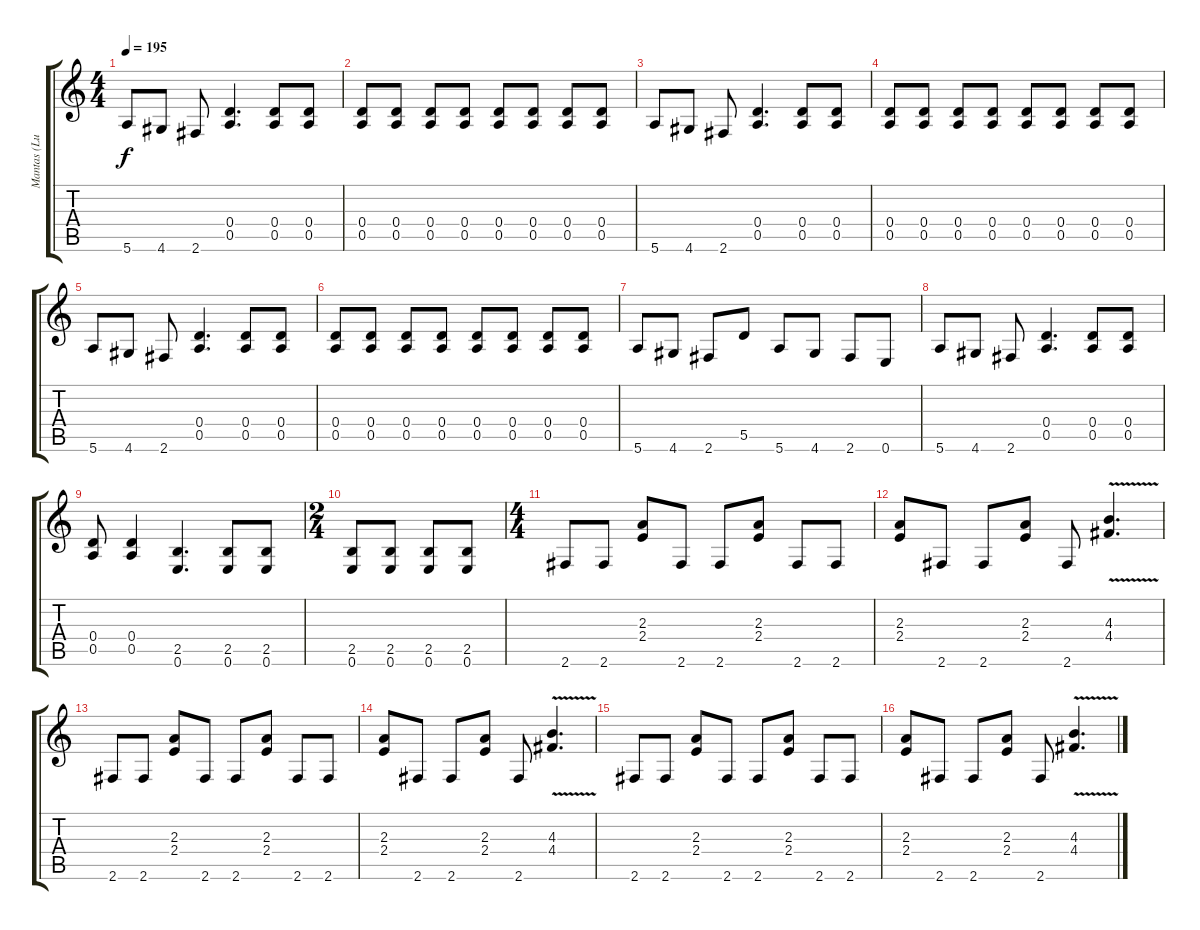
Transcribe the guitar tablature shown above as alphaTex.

\track ("Mantas (Luke)" "Mantas (Lu") {instrument distortionguitar}
\staff {score tabs}
\tuning (E4 B3 G3 D3 A2 E2) {hide}
\ts (4 4)
\tempo 195
\clef g2
\ks c
5.6.8{dy f} 4.6.8 2.6.8 (0.4 0.5).4{d} (0.4 0.5).8 (0.4 0.5).8 |
(0.4 0.5).8 (0.4 0.5).8 (0.4 0.5).8 (0.4 0.5).8 (0.4 0.5).8 (0.4 0.5).8 (0.4 0.5).8 (0.4 0.5).8 |
5.6.8 4.6.8 2.6.8 (0.4 0.5).4{d} (0.4 0.5).8 (0.4 0.5).8 |
(0.4 0.5).8 (0.4 0.5).8 (0.4 0.5).8 (0.4 0.5).8 (0.4 0.5).8 (0.4 0.5).8 (0.4 0.5).8 (0.4 0.5).8 |
5.6.8 4.6.8 2.6.8 (0.4 0.5).4{d} (0.4 0.5).8 (0.4 0.5).8 |
(0.4 0.5).8 (0.4 0.5).8 (0.4 0.5).8 (0.4 0.5).8 (0.4 0.5).8 (0.4 0.5).8 (0.4 0.5).8 (0.4 0.5).8 |
5.6.8 4.6.8 2.6.8 5.5.8 5.6.8 4.6.8 2.6.8 0.6.8 |
5.6.8 4.6.8 2.6.8 (0.4 0.5).4{d} (0.4 0.5).8 (0.4 0.5).8 |
(0.4 0.5).8 (0.4 0.5).4 (2.5 0.6).4{d} (2.5 0.6).8 (2.5 0.6).8 |
\ts (2 4)
(2.5 0.6).8 (2.5 0.6).8 (2.5 0.6).8 (2.5 0.6).8 |
\ts (4 4)
2.6.8 2.6.8 (2.3 2.4).8 2.6.8 2.6.8 (2.3 2.4).8 2.6.8 2.6.8 |
(2.3 2.4).8 2.6.8 2.6.8 (2.3 2.4).8 2.6.8 (4.3{v} 4.4{v}).4{d} |
2.6.8 2.6.8 (2.3 2.4).8 2.6.8 2.6.8 (2.3 2.4).8 2.6.8 2.6.8 |
(2.3 2.4).8 2.6.8 2.6.8 (2.3 2.4).8 2.6.8 (4.3{v} 4.4{v}).4{d} |
2.6.8 2.6.8 (2.3 2.4).8 2.6.8 2.6.8 (2.3 2.4).8 2.6.8 2.6.8 |
(2.3 2.4).8 2.6.8 2.6.8 (2.3 2.4).8 2.6.8 (4.3{v} 4.4{v}).4{d}
